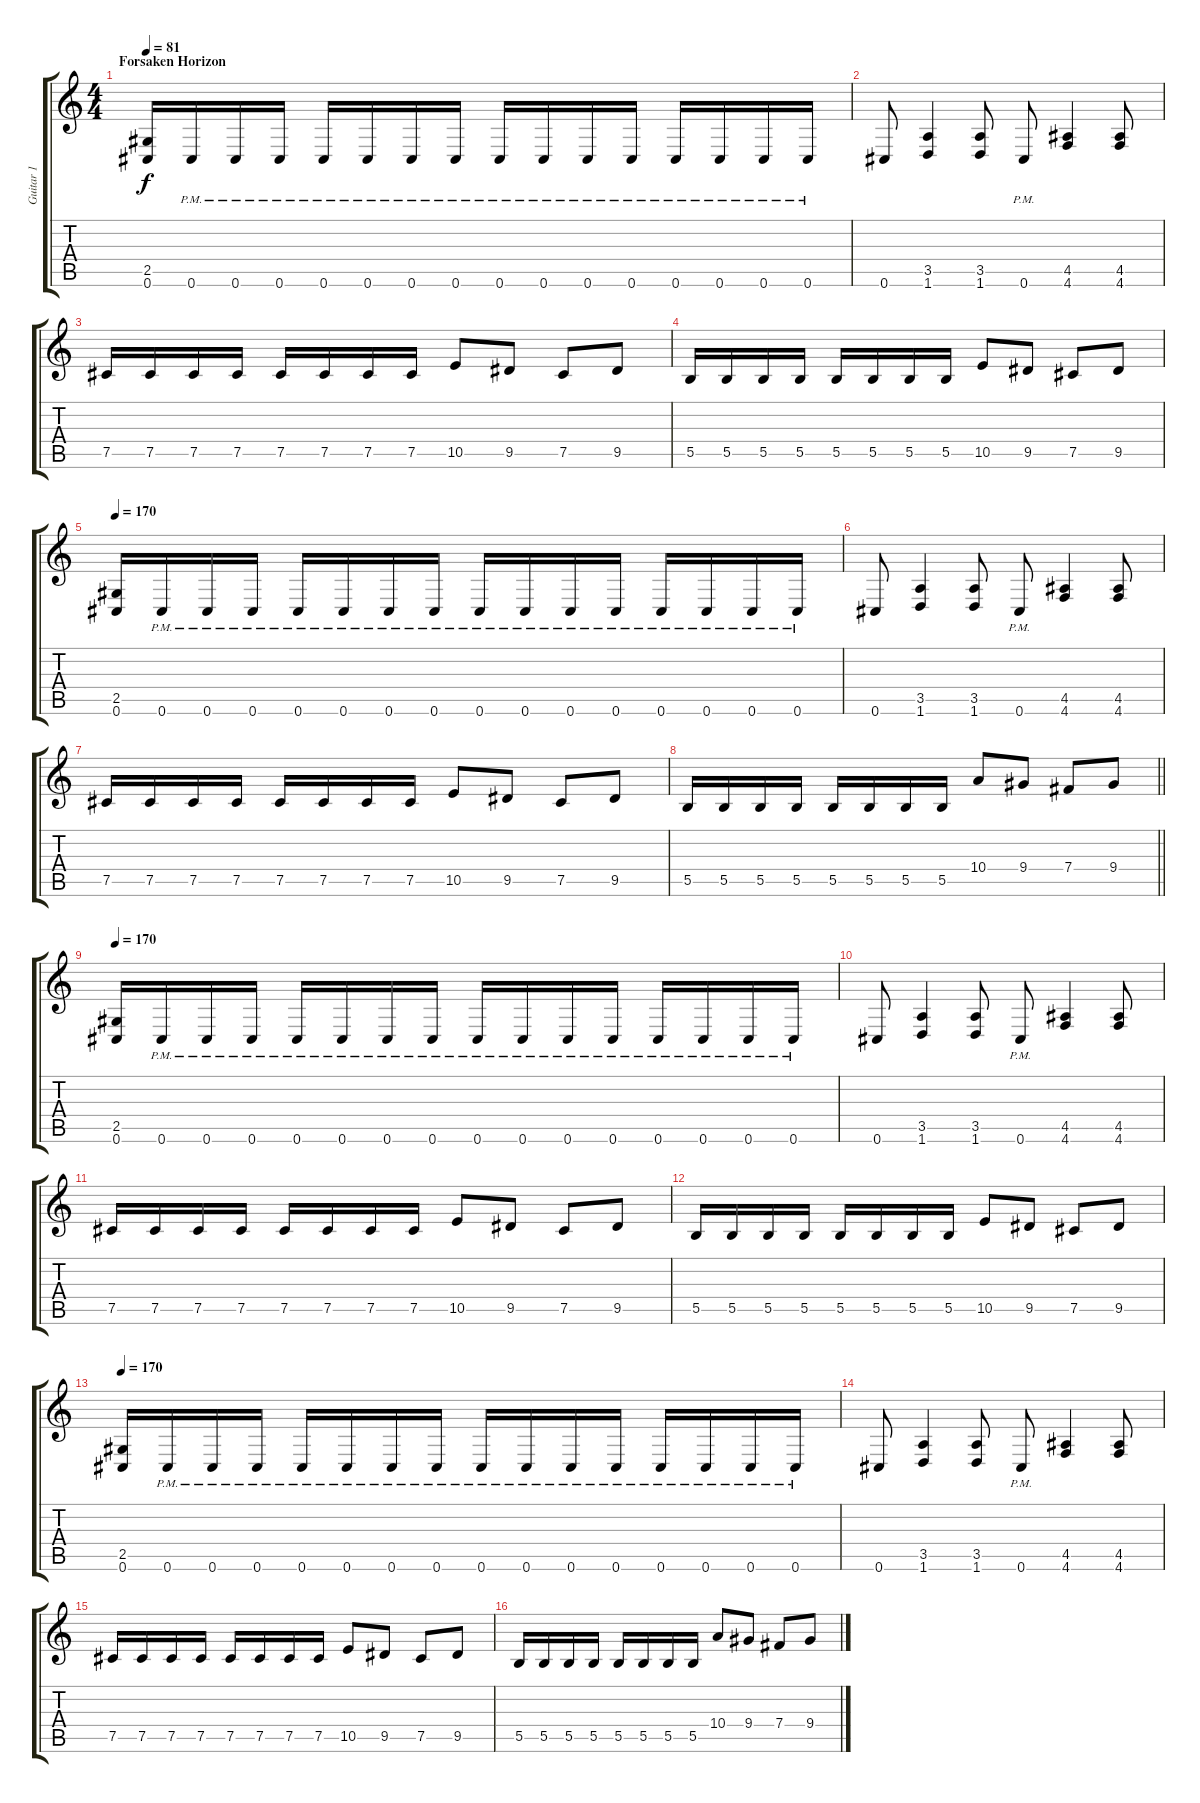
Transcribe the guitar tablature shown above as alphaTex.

\track ("Guitar 1" "Guitar 1") {instrument electricguitarclean}
\staff {score tabs}
\tuning (C4 Ab3 E3 B2 Gb2 Db2) {hide}
\ts (4 4)
\section ("" "Forsaken Horizon")
\tempo 81
\tempo 170
\tempo 81
\clef g2
\ks c
(2.5 0.6).16{dy f instrument overdrivenguitar} 0.6{pm}.16 0.6{pm}.16 0.6{pm}.16 0.6{pm}.16 0.6{pm}.16 0.6{pm}.16 0.6{pm}.16 0.6{pm}.16 0.6{pm}.16 0.6{pm}.16 0.6{pm}.16 0.6{pm}.16 0.6{pm}.16 0.6{pm}.16 0.6{pm}.16 |
0.6.8 (3.5 1.6).4 (3.5 1.6).8 0.6{pm}.8 (4.5 4.6).4 (4.5 4.6).8 |
7.5.16 7.5.16 7.5.16 7.5.16 7.5.16 7.5.16 7.5.16 7.5.16 10.5.8 9.5.8 7.5.8 9.5.8 |
5.5.16 5.5.16 5.5.16 5.5.16 5.5.16 5.5.16 5.5.16 5.5.16 10.5.8 9.5.8 7.5.8 9.5.8 |
\tempo 170
(2.5 0.6).16{instrument overdrivenguitar} 0.6{pm}.16 0.6{pm}.16 0.6{pm}.16 0.6{pm}.16 0.6{pm}.16 0.6{pm}.16 0.6{pm}.16 0.6{pm}.16 0.6{pm}.16 0.6{pm}.16 0.6{pm}.16 0.6{pm}.16 0.6{pm}.16 0.6{pm}.16 0.6{pm}.16 |
0.6.8 (3.5 1.6).4 (3.5 1.6).8 0.6{pm}.8 (4.5 4.6).4 (4.5 4.6).8 |
7.5.16 7.5.16 7.5.16 7.5.16 7.5.16 7.5.16 7.5.16 7.5.16 10.5.8 9.5.8 7.5.8 9.5.8 |
\barLineRight lightlight
5.5.16 5.5.16 5.5.16 5.5.16 5.5.16 5.5.16 5.5.16 5.5.16 10.4.8 9.4.8 7.4.8 9.4.8 |
\tempo 170
(2.5 0.6).16{instrument overdrivenguitar} 0.6{pm}.16 0.6{pm}.16 0.6{pm}.16 0.6{pm}.16 0.6{pm}.16 0.6{pm}.16 0.6{pm}.16 0.6{pm}.16 0.6{pm}.16 0.6{pm}.16 0.6{pm}.16 0.6{pm}.16 0.6{pm}.16 0.6{pm}.16 0.6{pm}.16 |
0.6.8 (3.5 1.6).4 (3.5 1.6).8 0.6{pm}.8 (4.5 4.6).4 (4.5 4.6).8 |
7.5.16 7.5.16 7.5.16 7.5.16 7.5.16 7.5.16 7.5.16 7.5.16 10.5.8 9.5.8 7.5.8 9.5.8 |
5.5.16 5.5.16 5.5.16 5.5.16 5.5.16 5.5.16 5.5.16 5.5.16 10.5.8 9.5.8 7.5.8 9.5.8 |
\tempo 170
(2.5 0.6).16{instrument overdrivenguitar} 0.6{pm}.16 0.6{pm}.16 0.6{pm}.16 0.6{pm}.16 0.6{pm}.16 0.6{pm}.16 0.6{pm}.16 0.6{pm}.16 0.6{pm}.16 0.6{pm}.16 0.6{pm}.16 0.6{pm}.16 0.6{pm}.16 0.6{pm}.16 0.6{pm}.16 |
0.6.8 (3.5 1.6).4 (3.5 1.6).8 0.6{pm}.8 (4.5 4.6).4 (4.5 4.6).8 |
7.5.16 7.5.16 7.5.16 7.5.16 7.5.16 7.5.16 7.5.16 7.5.16 10.5.8 9.5.8 7.5.8 9.5.8 |
5.5.16 5.5.16 5.5.16 5.5.16 5.5.16 5.5.16 5.5.16 5.5.16 10.4.8 9.4.8 7.4.8 9.4.8
